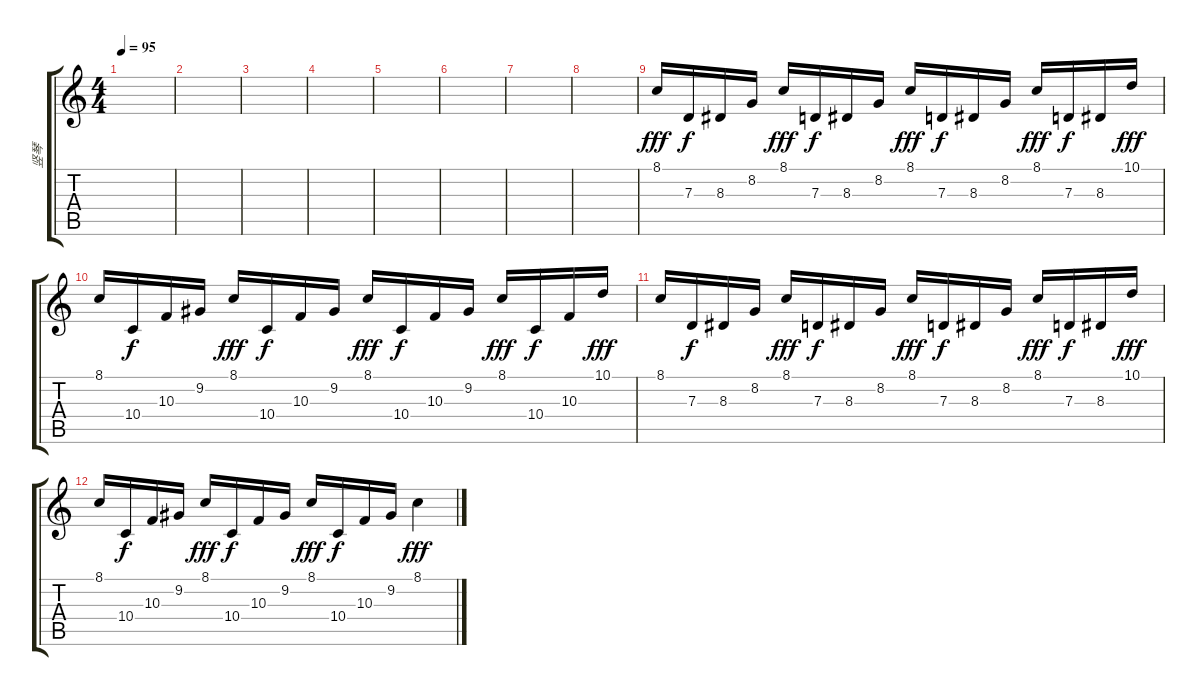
\track ("竖琴" "竖琴") {instrument orchestralharp}
\staff {score tabs}
\tuning (E4 B3 G3 D3 A2 E2) {hide}
\ts (4 4)
\tempo 95
\clef g2
\ks c
|
|
|
|
|
|
|
|
8.1.16{dy fff} 7.3.16{dy f} 8.3.16 8.2.16 8.1.16{dy fff} 7.3.16{dy f} 8.3.16 8.2.16 8.1.16{dy fff} 7.3.16{dy f} 8.3.16 8.2.16 8.1.16{dy fff} 7.3.16{dy f} 8.3.16 10.1.16{dy fff} |
8.1.16 10.4.16{dy f} 10.3.16 9.2.16 8.1.16{dy fff} 10.4.16{dy f} 10.3.16 9.2.16 8.1.16{dy fff} 10.4.16{dy f} 10.3.16 9.2.16 8.1.16{dy fff} 10.4.16{dy f} 10.3.16 10.1.16{dy fff} |
8.1.16 7.3.16{dy f} 8.3.16 8.2.16 8.1.16{dy fff} 7.3.16{dy f} 8.3.16 8.2.16 8.1.16{dy fff} 7.3.16{dy f} 8.3.16 8.2.16 8.1.16{dy fff} 7.3.16{dy f} 8.3.16 10.1.16{dy fff} |
8.1.16 10.4.16{dy f} 10.3.16 9.2.16 8.1.16{dy fff} 10.4.16{dy f} 10.3.16 9.2.16 8.1.16{dy fff} 10.4.16{dy f} 10.3.16 9.2.16 8.1.4{dy fff}
